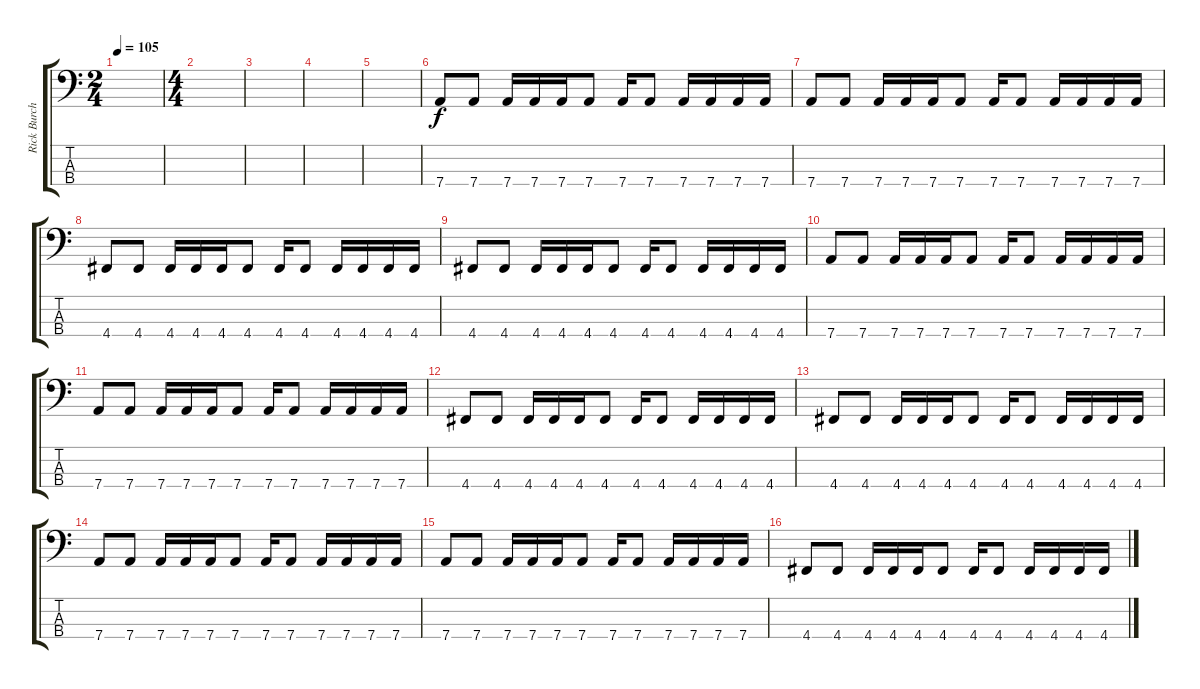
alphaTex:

\track ("Rick Burch" "Rick Burch") {instrument electricbassfinger}
\staff {score tabs}
\tuning (G2 D2 A1 D1) {hide}
\ts (2 4)
\tempo 105
\clef f4
\ks c
|
\ts (4 4)
|
|
|
|
7.4.8 7.4.8 7.4.16 7.4.16 7.4.16 7.4.8 7.4.16 7.4.8 7.4.16 7.4.16 7.4.16 7.4.16 |
7.4.8 7.4.8 7.4.16 7.4.16 7.4.16 7.4.8 7.4.16 7.4.8 7.4.16 7.4.16 7.4.16 7.4.16 |
4.4.8 4.4.8 4.4.16 4.4.16 4.4.16 4.4.8 4.4.16 4.4.8 4.4.16 4.4.16 4.4.16 4.4.16 |
4.4.8 4.4.8 4.4.16 4.4.16 4.4.16 4.4.8 4.4.16 4.4.8 4.4.16 4.4.16 4.4.16 4.4.16 |
7.4.8 7.4.8 7.4.16 7.4.16 7.4.16 7.4.8 7.4.16 7.4.8 7.4.16 7.4.16 7.4.16 7.4.16 |
7.4.8 7.4.8 7.4.16 7.4.16 7.4.16 7.4.8 7.4.16 7.4.8 7.4.16 7.4.16 7.4.16 7.4.16 |
4.4.8 4.4.8 4.4.16 4.4.16 4.4.16 4.4.8 4.4.16 4.4.8 4.4.16 4.4.16 4.4.16 4.4.16 |
4.4.8 4.4.8 4.4.16 4.4.16 4.4.16 4.4.8 4.4.16 4.4.8 4.4.16 4.4.16 4.4.16 4.4.16 |
7.4.8 7.4.8 7.4.16 7.4.16 7.4.16 7.4.8 7.4.16 7.4.8 7.4.16 7.4.16 7.4.16 7.4.16 |
7.4.8 7.4.8 7.4.16 7.4.16 7.4.16 7.4.8 7.4.16 7.4.8 7.4.16 7.4.16 7.4.16 7.4.16 |
4.4.8 4.4.8 4.4.16 4.4.16 4.4.16 4.4.8 4.4.16 4.4.8 4.4.16 4.4.16 4.4.16 4.4.16
